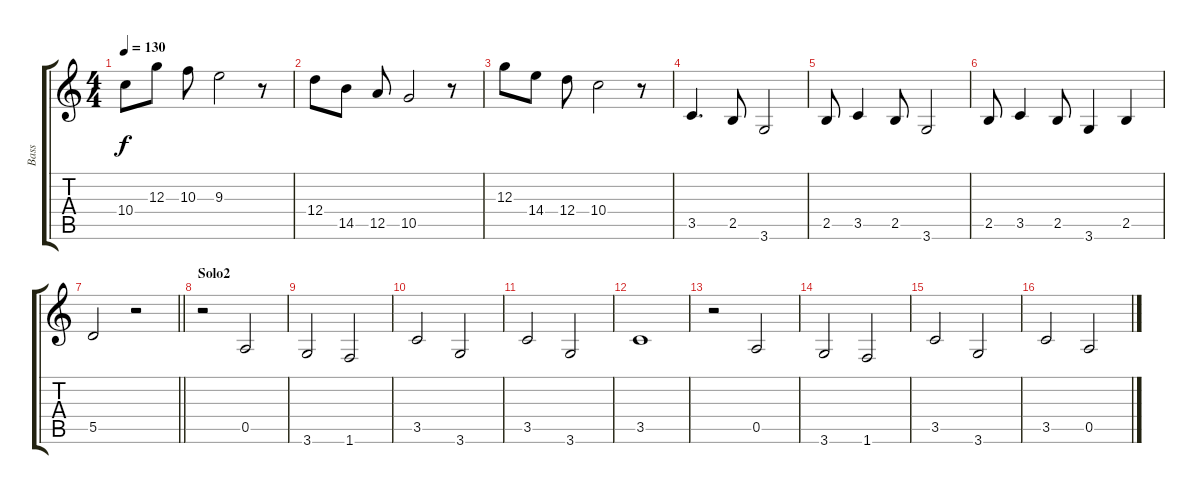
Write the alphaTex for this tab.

\track ("Bass" "Bass") {instrument electricbassfinger}
\staff {score tabs}
\tuning (E4 B3 G3 D3 A2 E2) {hide}
\ts (4 4)
\tempo 130
\clef g2
\ks c
10.4.8{dy f} 12.3.8 10.3.8 9.3.2 r.8 |
12.4.8 14.5.8 12.5.8 10.5.2 r.8 |
12.3.8 14.4.8 12.4.8 10.4.2 r.8 |
3.5.4{d} 2.5.8 3.6.2 |
2.5.8 3.5.4 2.5.8 3.6.2 |
2.5.8 3.5.4 2.5.8 3.6.4 2.5.4 |
\barLineRight lightlight
5.5.2 r.2 |
\section ("" "Solo2")
r.2 0.5.2 |
3.6.2 1.6.2 |
3.5.2 3.6.2 |
3.5.2 3.6.2 |
3.5.1 |
r.2 0.5.2 |
3.6.2 1.6.2 |
3.5.2 3.6.2 |
3.5.2 0.5.2
